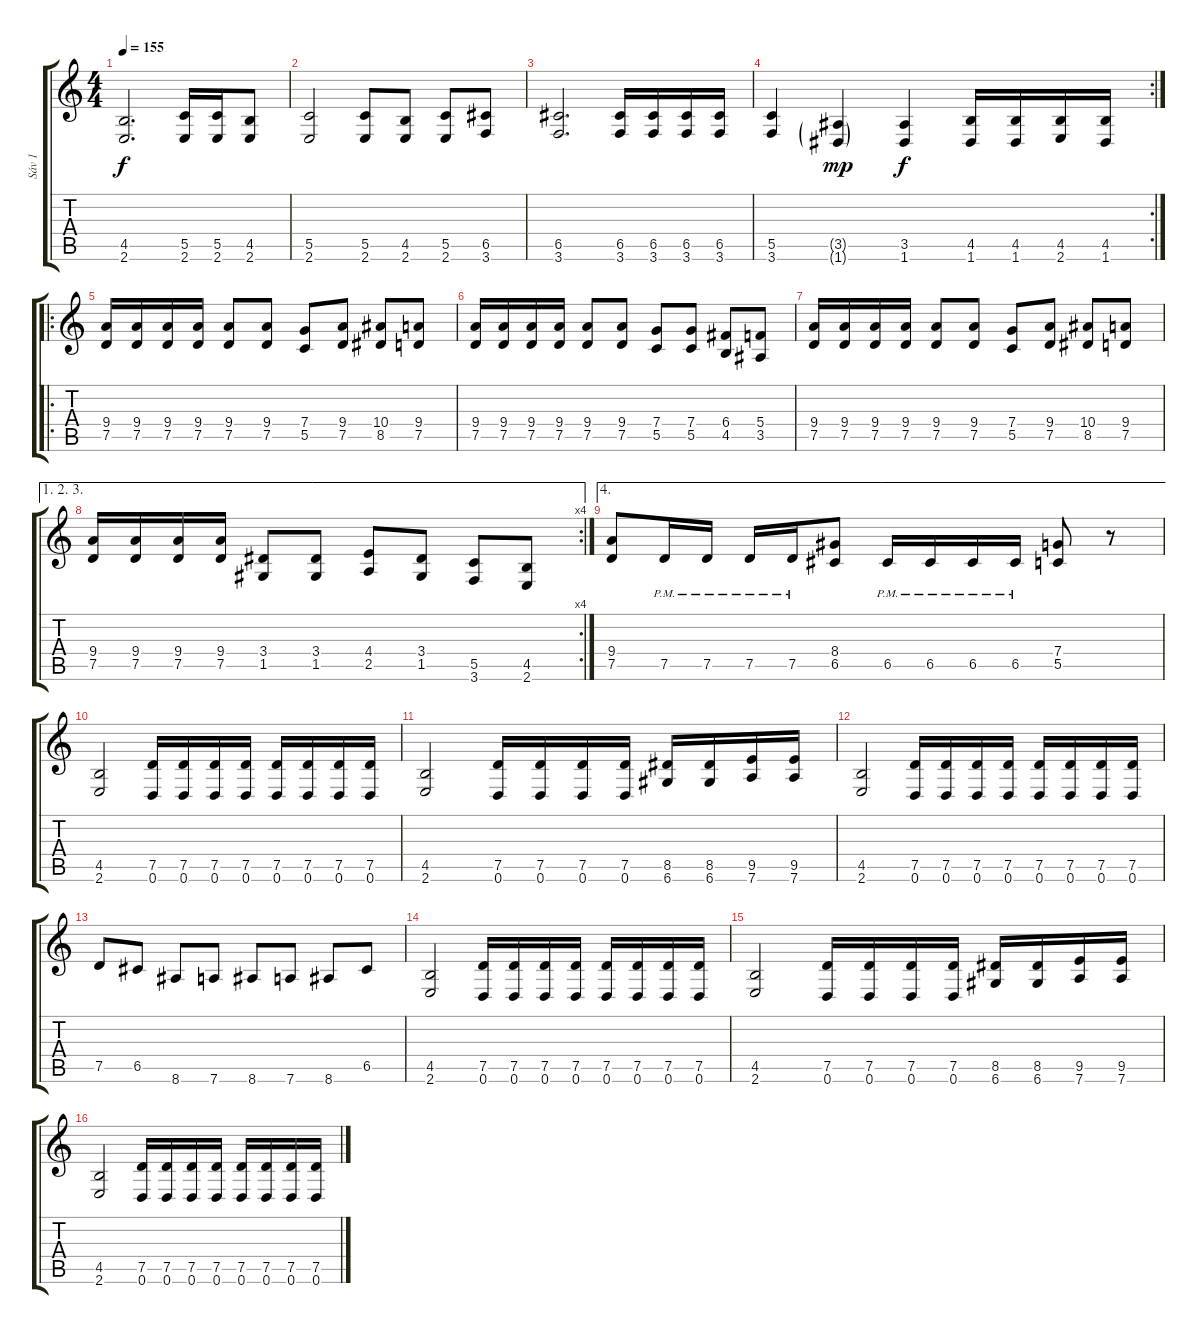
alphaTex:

\track ("Sáv 1" "Sáv 1") {instrument electricguitarclean}
\staff {score tabs}
\tuning (D4 A3 F3 C3 G2 D2) {hide}
\ts (4 4)
\tempo 155
\clef g2
\ks c
(4.5 2.6).2{d dy f} (5.5 2.6).16 (5.5 2.6).16 (4.5 2.6).8 |
(5.5 2.6).2 (5.5 2.6).8 (4.5 2.6).8 (5.5 2.6).8 (6.5 3.6).8 |
(6.5 3.6).2{d} (6.5 3.6).16 (6.5 3.6).16 (6.5 3.6).16 (6.5 3.6).16 |
\rc 2
(5.5 3.6).4 (3.5{g} 1.6{g}).4{dy mp} (3.5 1.6).4{dy f} (4.5 1.6).16 (4.5 1.6).16 (4.5 2.6).16 (4.5 1.6).16 |
\ro
(9.4 7.5).16 (9.4 7.5).16 (9.4 7.5).16 (9.4 7.5).16 (9.4 7.5).8 (9.4 7.5).8 (7.4 5.5).8 (9.4 7.5).8 (10.4 8.5).8 (9.4 7.5).8 |
(9.4 7.5).16 (9.4 7.5).16 (9.4 7.5).16 (9.4 7.5).16 (9.4 7.5).8 (9.4 7.5).8 (7.4 5.5).8 (7.4 5.5).8 (6.4 4.5).8 (5.4 3.5).8 |
(9.4 7.5).16 (9.4 7.5).16 (9.4 7.5).16 (9.4 7.5).16 (9.4 7.5).8 (9.4 7.5).8 (7.4 5.5).8 (9.4 7.5).8 (10.4 8.5).8 (9.4 7.5).8 |
\ae (1 2 3)
\rc 4
(9.4 7.5).16 (9.4 7.5).16 (9.4 7.5).16 (9.4 7.5).16 (3.4 1.5).8 (3.4 1.5).8 (4.4 2.5).8 (3.4 1.5).8 (5.5 3.6).8 (4.5 2.6).8 |
\ae 4
(9.4 7.5).8 7.5{pm}.16 7.5{pm}.16 7.5{pm}.16 7.5{pm}.16 (8.4 6.5).8 6.5{pm}.16 6.5{pm}.16 6.5{pm}.16 6.5{pm}.16 (7.4 5.5).8 r.8 |
(4.5 2.6).2 (7.5 0.6).16 (7.5 0.6).16 (7.5 0.6).16 (7.5 0.6).16 (7.5 0.6).16 (7.5 0.6).16 (7.5 0.6).16 (7.5 0.6).16 |
(4.5 2.6).2 (7.5 0.6).16 (7.5 0.6).16 (7.5 0.6).16 (7.5 0.6).16 (8.5 6.6).16 (8.5 6.6).16 (9.5 7.6).16 (9.5 7.6).16 |
(4.5 2.6).2 (7.5 0.6).16 (7.5 0.6).16 (7.5 0.6).16 (7.5 0.6).16 (7.5 0.6).16 (7.5 0.6).16 (7.5 0.6).16 (7.5 0.6).16 |
7.5.8 6.5.8 8.6.8 7.6.8 8.6.8 7.6.8 8.6.8 6.5.8 |
(4.5 2.6).2 (7.5 0.6).16 (7.5 0.6).16 (7.5 0.6).16 (7.5 0.6).16 (7.5 0.6).16 (7.5 0.6).16 (7.5 0.6).16 (7.5 0.6).16 |
(4.5 2.6).2 (7.5 0.6).16 (7.5 0.6).16 (7.5 0.6).16 (7.5 0.6).16 (8.5 6.6).16 (8.5 6.6).16 (9.5 7.6).16 (9.5 7.6).16 |
(4.5 2.6).2 (7.5 0.6).16 (7.5 0.6).16 (7.5 0.6).16 (7.5 0.6).16 (7.5 0.6).16 (7.5 0.6).16 (7.5 0.6).16 (7.5 0.6).16
